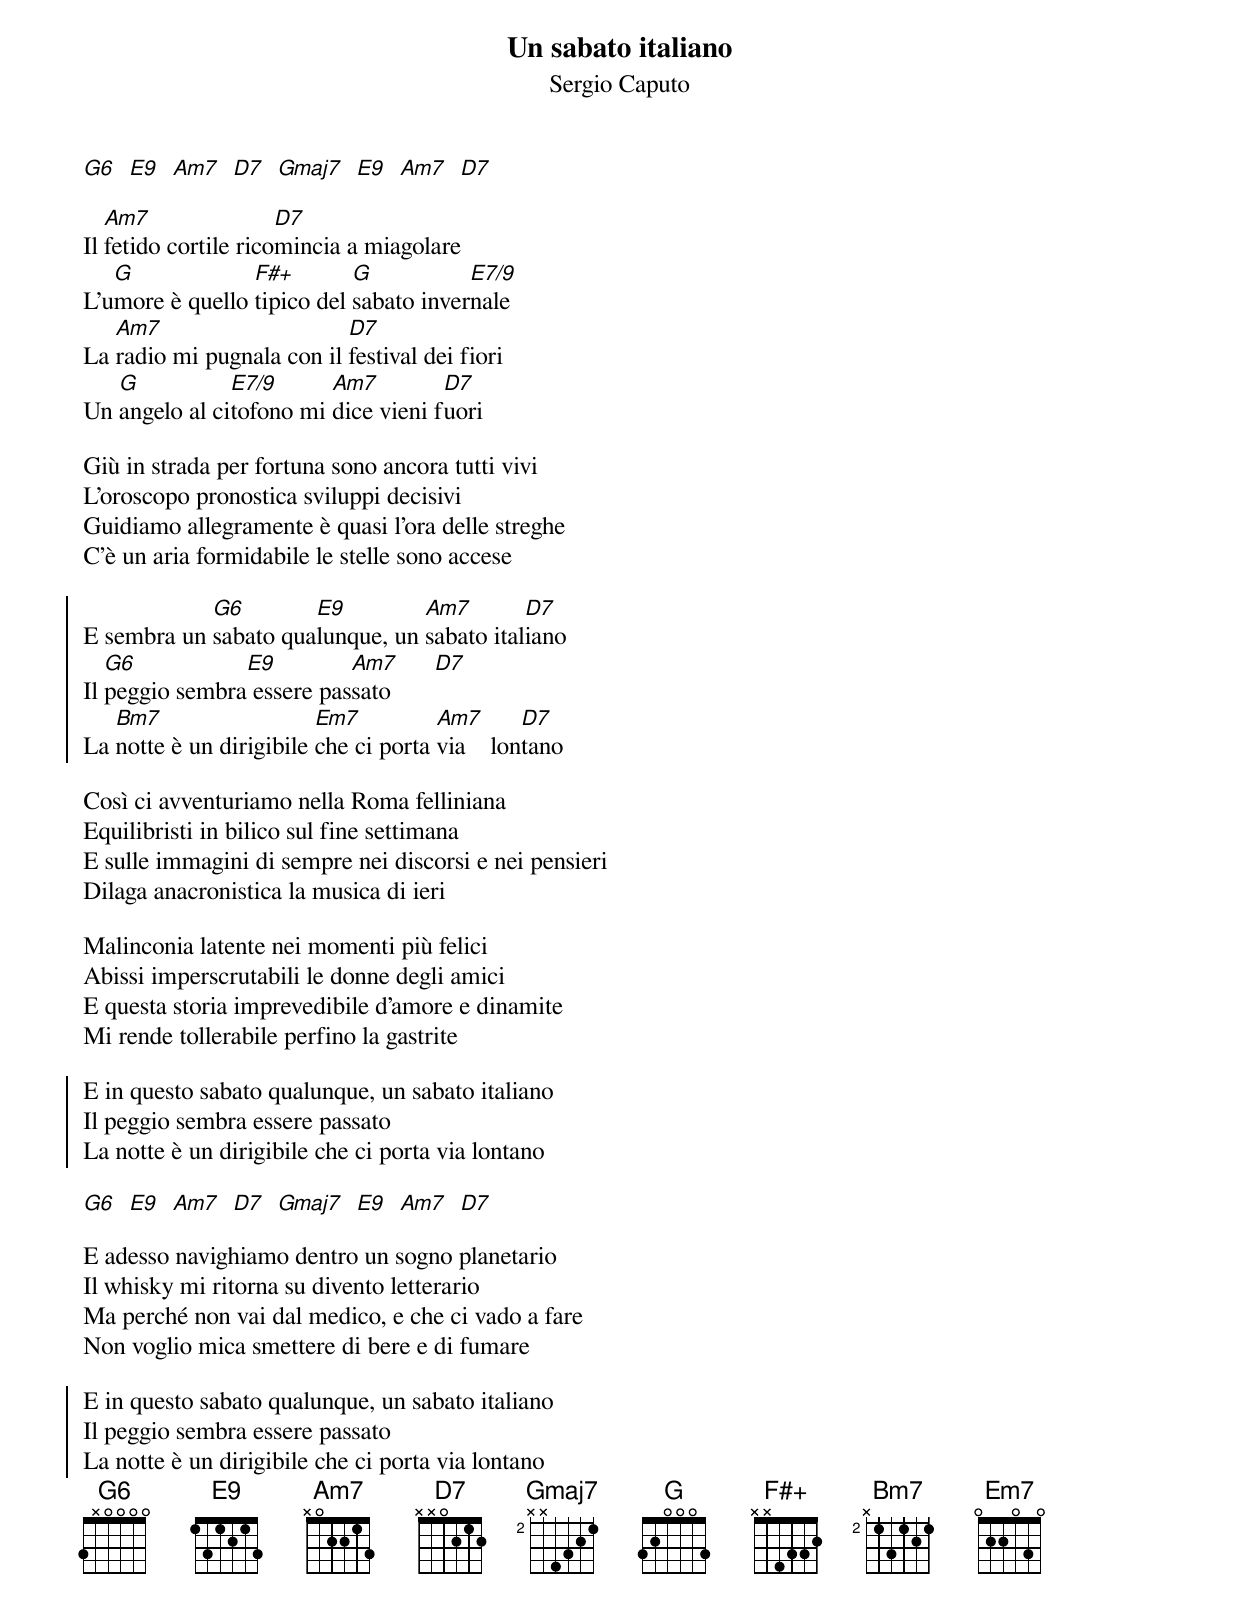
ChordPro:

{title: Un sabato italiano}
{subtitle: Sergio Caputo}

[G6]  [E9]  [Am7]  [D7]  [Gmaj7]  [E9]  [Am7]  [D7]

Il [Am7]fetido cortile rico[D7]mincia a miagolare
L'u[G]more è quello [F#+]tipico del [G]sabato inver[E7/9]nale
La [Am7]radio mi pugnala con il [D7]festival dei fiori
Un [G]angelo al ci[E7/9]tofono mi [Am7]dice vieni f[D7]uori

Giù in strada per fortuna sono ancora tutti vivi
L'oroscopo pronostica sviluppi decisivi
Guidiamo allegramente è quasi l'ora delle streghe
C'è un aria formidabile le stelle sono accese

{soc}
E sembra un [G6]sabato qua[E9]lunque, un [Am7]sabato ital[D7]iano
Il [G6]peggio sembra[E9] essere pas[Am7]sato       [D7]
La [Bm7]notte è un dirigibile [Em7]che ci porta [Am7]via    lon[D7]tano
{eoc}

Così ci avventuriamo nella Roma felliniana
Equilibristi in bilico sul fine settimana
E sulle immagini di sempre nei discorsi e nei pensieri
Dilaga anacronistica la musica di ieri

Malinconia latente nei momenti più felici
Abissi imperscrutabili le donne degli amici
E questa storia imprevedibile d'amore e dinamite
Mi rende tollerabile perfino la gastrite

{soc}
E in questo sabato qualunque, un sabato italiano
Il peggio sembra essere passato
La notte è un dirigibile che ci porta via lontano
{eoc}

[G6]  [E9]  [Am7]  [D7]  [Gmaj7]  [E9]  [Am7]  [D7]

E adesso navighiamo dentro un sogno planetario
Il whisky mi ritorna su divento letterario
Ma perché non vai dal medico, e che ci vado a fare
Non voglio mica smettere di bere e di fumare

{soc}
E in questo sabato qualunque, un sabato italiano
Il peggio sembra essere passato
La notte è un dirigibile che ci porta via lontano
{eoc}
